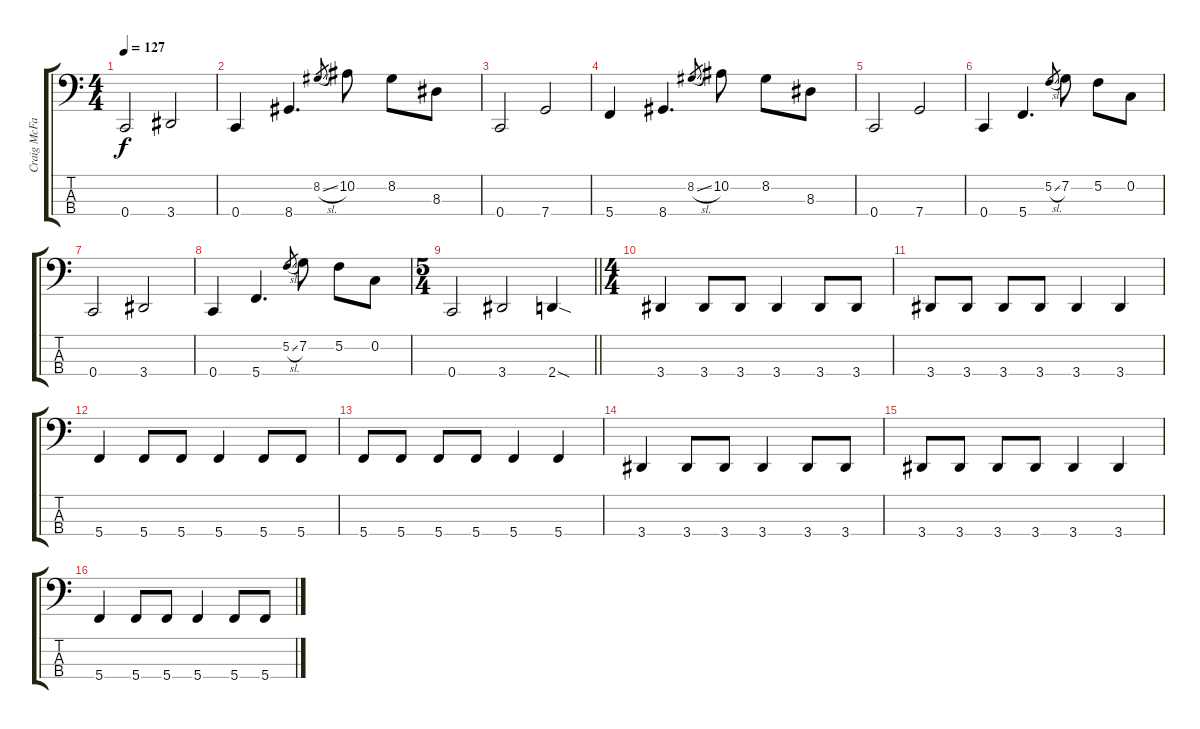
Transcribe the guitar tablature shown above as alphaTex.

\track ("Craig McFarland" "Craig McFa") {instrument electricbasspick}
\staff {score tabs}
\tuning (G2 C2 G1 C1) {hide}
\ts (4 4)
\tempo 127
\clef f4
\ks c
0.4.2{dy f} 3.4.2 |
0.4.4 8.4.4{d} 8.2{sl}.8{gr} 10.2.8 8.2.8 8.3.8 |
0.4.2 7.4.2 |
5.4.4 8.4.4{d} 8.2{sl}.8{gr} 10.2.8 8.2.8 8.3.8 |
0.4.2 7.4.2 |
0.4.4 5.4.4{d} 5.2{sl}.8{gr} 7.2.8 5.2.8 0.2.8 |
0.4.2 3.4.2 |
0.4.4 5.4.4{d} 5.2{sl}.8{gr} 7.2.8 5.2.8 0.2.8 |
\ts (5 4)
\barLineRight lightlight
0.4.2 3.4.2 2.4{sod}.4 |
\ts (4 4)
3.4.4 3.4.8 3.4.8 3.4.4 3.4.8 3.4.8 |
3.4.8 3.4.8 3.4.8 3.4.8 3.4.4 3.4.4 |
5.4.4 5.4.8 5.4.8 5.4.4 5.4.8 5.4.8 |
5.4.8 5.4.8 5.4.8 5.4.8 5.4.4 5.4.4 |
3.4.4 3.4.8 3.4.8 3.4.4 3.4.8 3.4.8 |
3.4.8 3.4.8 3.4.8 3.4.8 3.4.4 3.4.4 |
5.4.4 5.4.8 5.4.8 5.4.4 5.4.8 5.4.8
